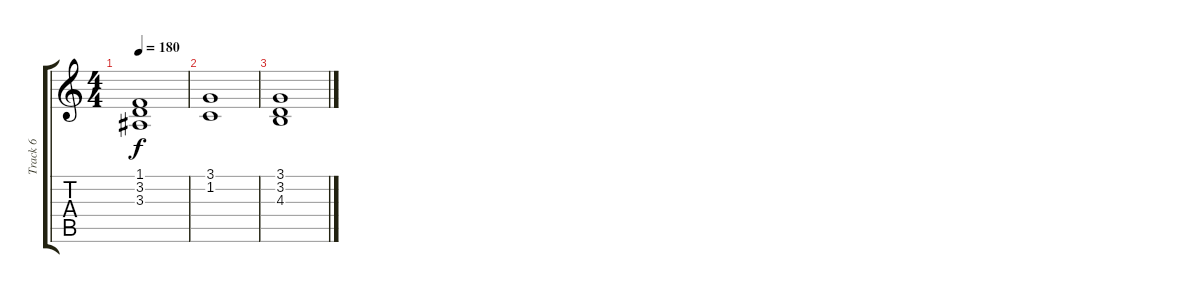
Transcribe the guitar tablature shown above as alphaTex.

\track ("Track 6" "Track 6") {instrument choiraahs}
\staff {score tabs}
\tuning (E4 B3 G3 D3 A2 E2) {hide}
\ts (4 4)
\tempo 180
\clef g2
\ks c
(1.1 3.2 3.3).1{dy f} |
(3.1 1.2).1 |
(3.1 3.2 4.3).1
